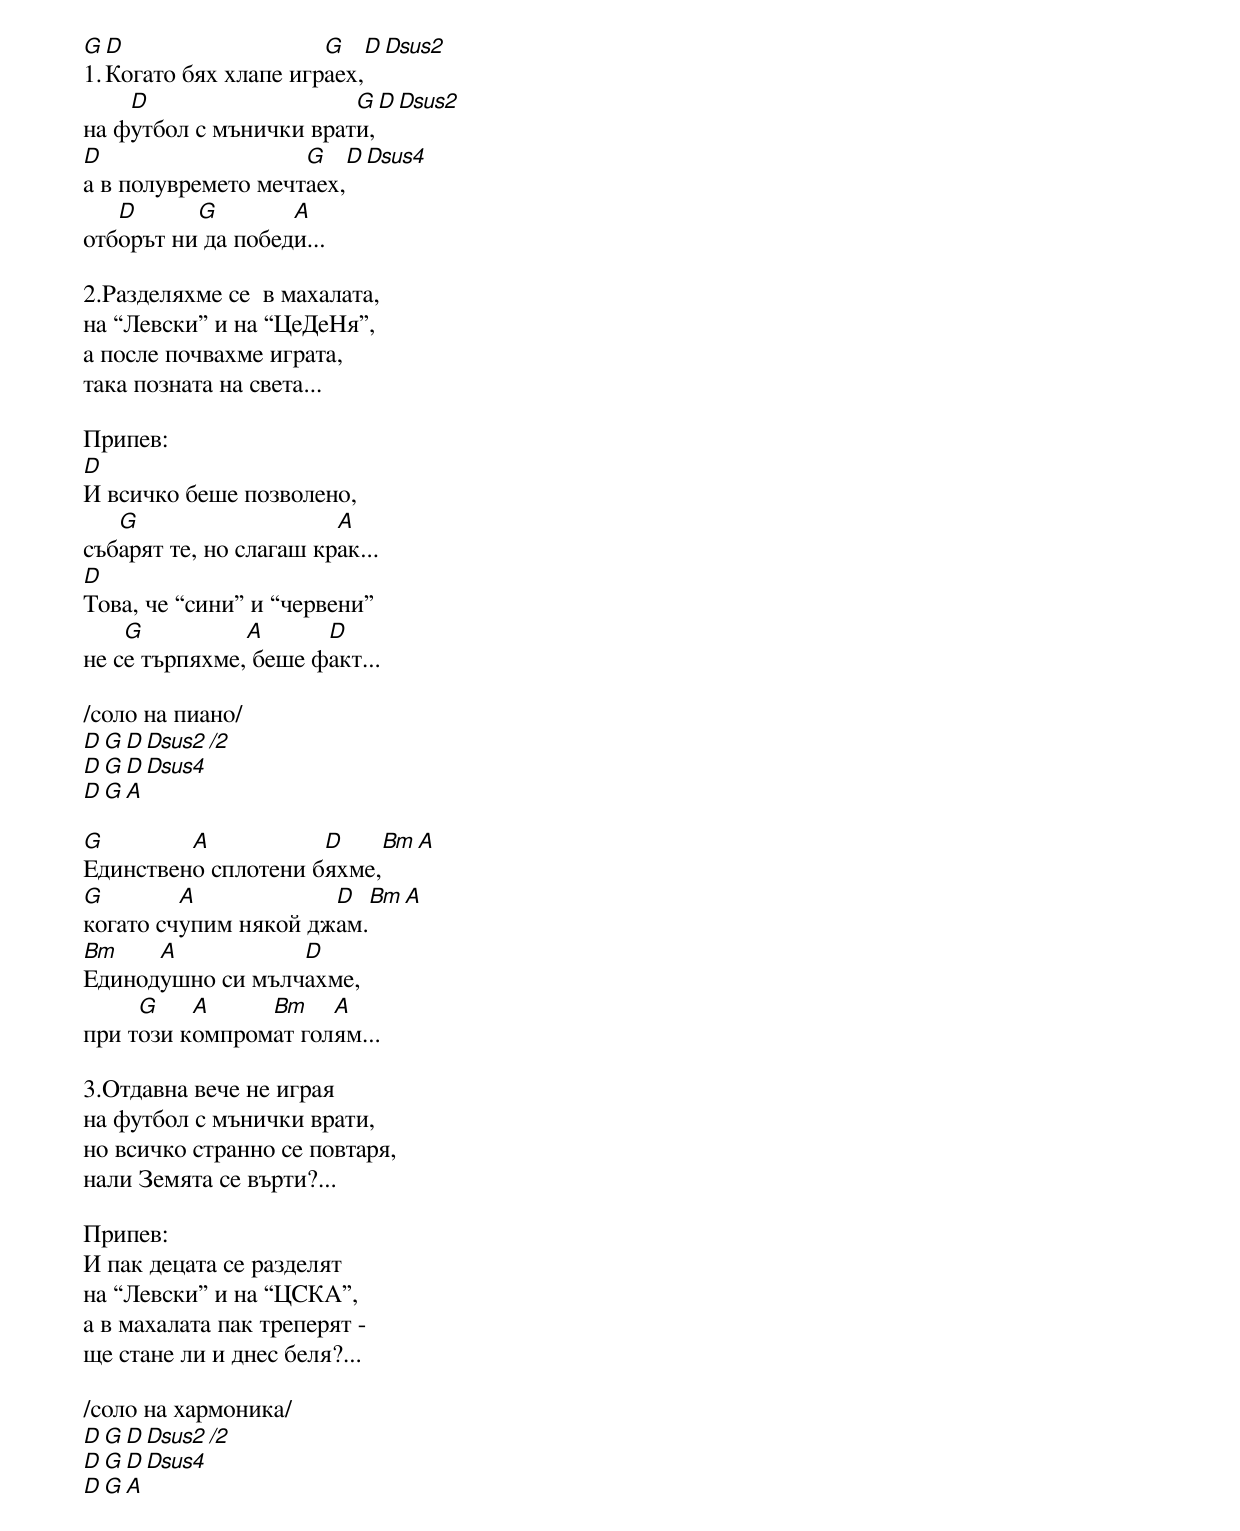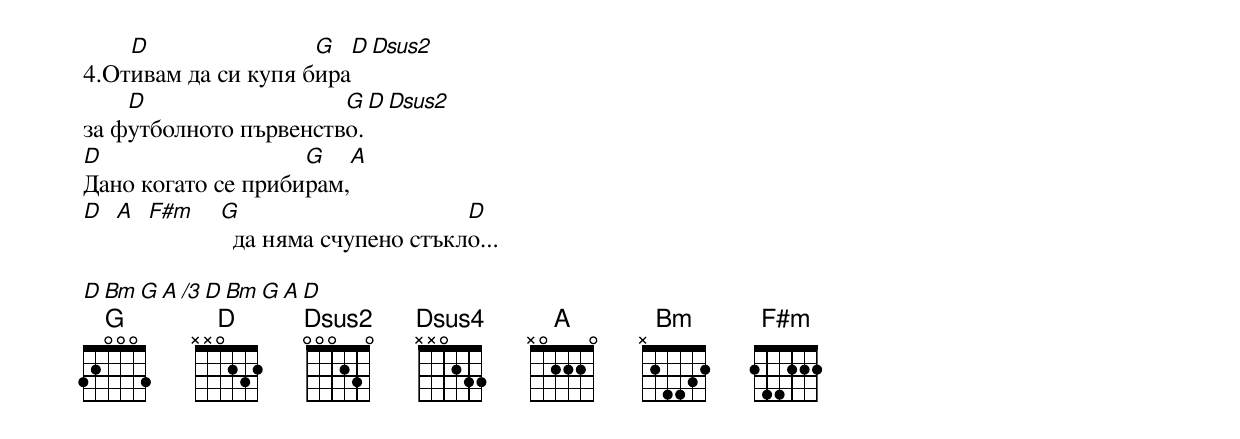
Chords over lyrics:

G D                   G     D Dsus2
1.Когато бях хлапе играех,
    D                   G  D Dsus2
на футбол с мънички врати,
D                   G    D  Dsus4
а в полувремето мечтаех,
   D      G        A
отборът ни да победи...

2.Разделяхме се  в махалата,
на “Левски” и на “ЦеДеНя”,
а после почвахме играта,
така позната на света...

Припев:
D
И всичко беше позволено,
   G                    A
събарят те, но слагаш крак...
D
Това, че “сини” и “червени”
    G          A      D
не се търпяхме, беше факт...

/соло на пиано/
D   G  D Dsus2 /2
D   G  D Dsus4
D   G  A

G        A           D     Bm A
Единствено сплотени бяхме,
G        A            D  Bm A
когато счупим някой джам.
Bm    A           D
Единодушно си мълчахме,
     G    A     Bm    A
при този компромат голям...

3.Отдавна вече не играя
на футбол с мънички врати,
но всичко странно се повтаря,
нали Земята се върти?...

Припев:
И пак децата се разделят
на “Левски” и на “ЦСКА”,
а в махалата пак треперят -
ще стане ли и днес беля?...

/соло на хармоника/
D   G  D Dsus2 /2
D   G  D Dsus4
D   G  A

    D                G  D Dsus2
4.Отивам да си купя бира
    D                  G  D Dsus2
за футболното първенство.
D                   G   A
Дано когато се прибирам,
D A F#m G                      D
          да няма счупено стъкло...

D Bm G A /3 D Bm G A D
